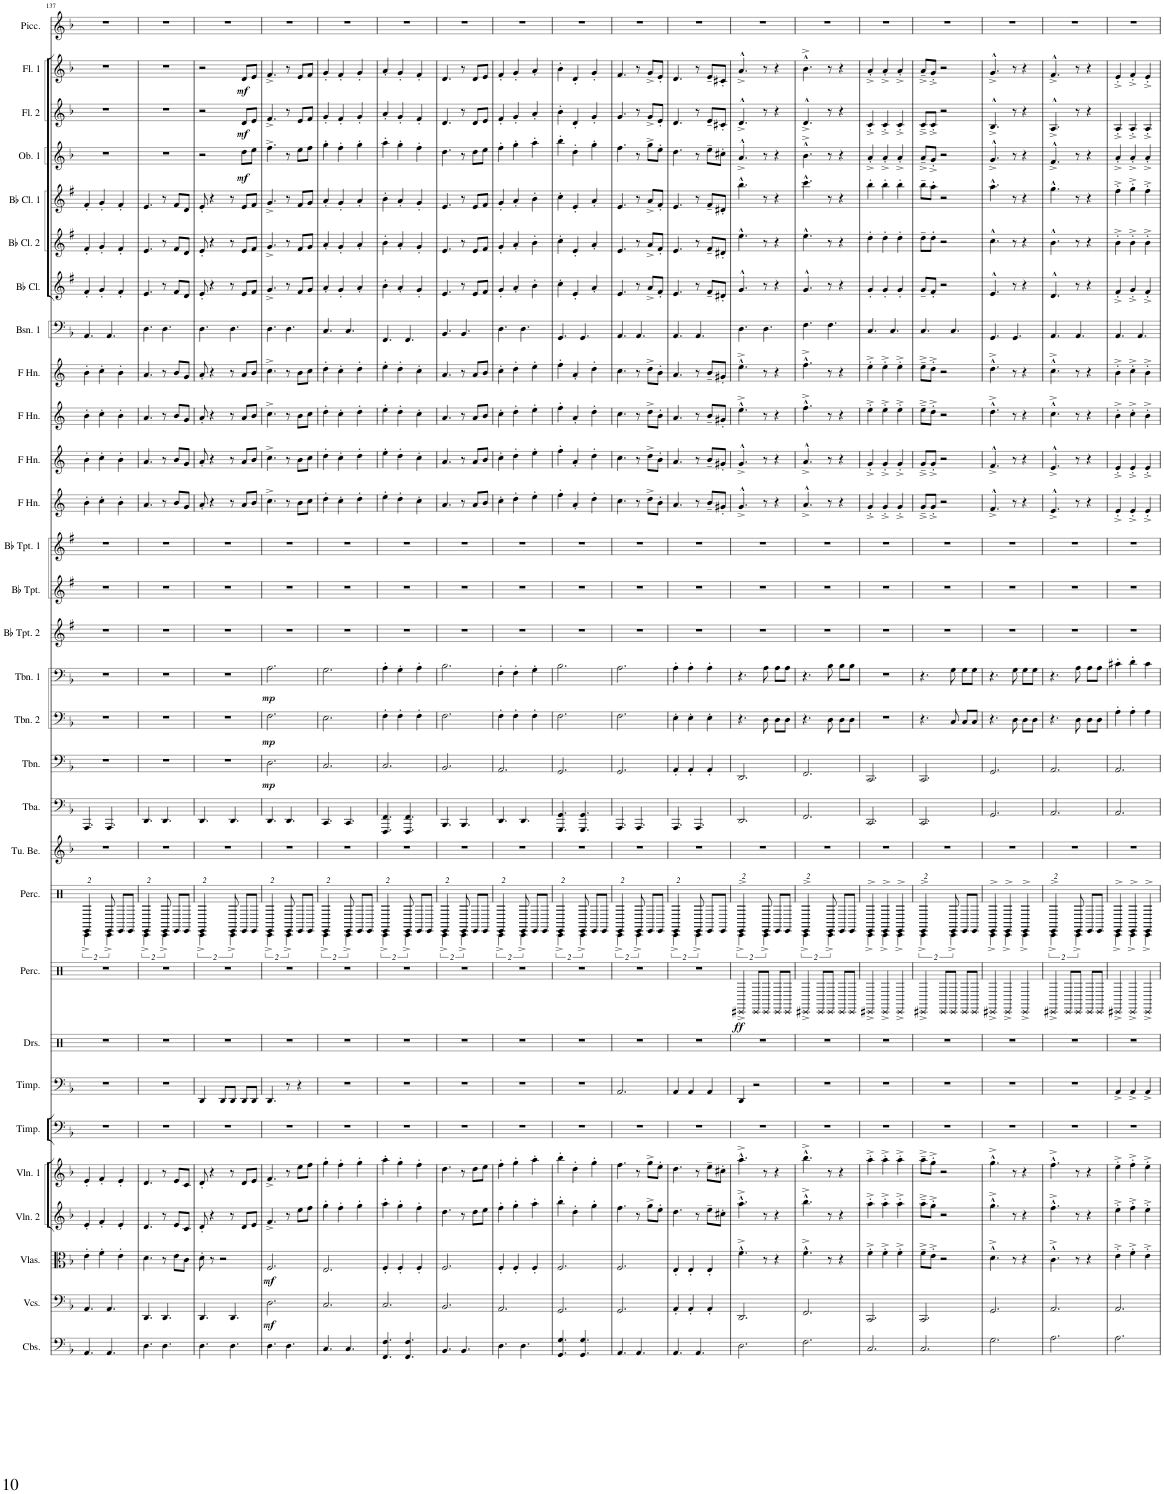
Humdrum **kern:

**kern	**kern	**dynam	**kern	**dynam	**kern	**kern	**kern	**kern	**kern	**kern	**dynam	**kern	**kern	**kern	**kern	**dynam	**kern	**dynam	**kern	**dynam	**kern	**kern	**kern	**kern	**kern	**kern	**kern	**kern	**kern	**kern	**kern	**kern	**dynam	**kern	**dynam	**kern	**dynam	**kern
*part30	*part29	*part29	*part28	*part28	*part27	*part26	*part25	*part24	*part23	*part22	*part22	*part21	*part20	*part19	*part18	*part18	*part17	*part17	*part16	*part16	*part15	*part14	*part13	*part12	*part11	*part10	*part9	*part8	*part7	*part6	*part5	*part4	*part4	*part3	*part3	*part2	*part2	*part1
*staff30	*staff29	*staff29	*staff28	*staff28	*staff27	*staff26	*staff25	*staff24	*staff23	*staff22	*staff22	*staff21	*staff20	*staff19	*staff18	*staff18	*staff17	*staff17	*staff16	*staff16	*staff15	*staff14	*staff13	*staff12	*staff11	*staff10	*staff9	*staff8	*staff7	*staff6	*staff5	*staff4	*staff4	*staff3	*staff3	*staff2	*staff2	*staff1
*I"Contrabasses	*I"Violoncellos	*	*I"Violas	*	*I"Violin 2	*I"Violin 1	*I"Timpani	*I"Timpani	*I"Drumset	*I"Percussion	*	*I"Percussion	*I"Tubular Bells	*I"Tuba	*I"Trombone	*	*I"Trombone 2	*	*I"Trombone 1	*	*I"Bb Trumpet 2	*I"Bb Trumpet	*I"Bb Trumpet 1	*I"Horn in F	*I"Horn in F	*I"Horn in F	*I"Horn in F	*I"Bassoon 1	*I"Bb Clarinet	*I"Bb Clarinet 2	*I"Bb Clarinet 1	*I"Oboe 1	*	*I"Flute 2	*	*I"Flute 1	*	*I"Piccolo
*I'Cbs.	*I'Vcs.	*	*I'Vlas.	*	*I'Vln. 2	*I'Vln. 1	*I'Timp.	*I'Timp.	*I'Drs.	*I'Perc.	*	*I'Perc.	*I'Tu. Be.	*I'Tba.	*I'Tbn.	*	*I'Tbn. 2	*	*I'Tbn. 1	*	*I'Bb Tpt. 2	*I'Bb Tpt.	*I'Bb Tpt. 1	*	*	*	*	*I'Bsn. 1	*I'Bb Cl.	*I'Bb Cl. 2	*I'Bb Cl. 1	*I'Ob. 1	*	*I'Fl. 2	*	*I'Fl. 1	*	*I'Picc.
!!LO:PB:g=z
*clefF4	*clefF4	*	*clefC3	*	*clefG2	*clefG2	*clefF4	*clefF4	*clefX	*clefX	*	*clefX	*clefG2	*clefF4	*clefF4	*	*clefF4	*	*clefF4	*	*clefG2	*clefG2	*clefG2	*clefG2	*clefG2	*clefG2	*clefG2	*clefF4	*clefG2	*clefG2	*clefG2	*clefG2	*	*clefG2	*	*clefG2	*	*clefG2
*Trd7c12	*	*	*	*	*	*	*	*	*	*	*	*	*	*	*	*	*	*	*	*	*Trd1c2	*Trd1c2	*Trd1c2	*Trd4c7	*Trd4c7	*Trd4c7	*Trd4c7	*Trd5c9	*Trd1c2	*Trd1c2	*Trd1c2	*	*	*	*	*	*	*Trd-7c-12
*k[b-]	*k[b-]	*	*k[b-]	*	*k[b-]	*k[b-]	*k[b-]	*k[b-]	*k[]	*k[]	*	*k[]	*k[b-]	*k[b-]	*k[b-]	*	*k[b-]	*	*k[b-]	*	*k[f#]	*k[f#]	*k[f#]	*k[]	*k[]	*k[]	*k[]	*k[b-]	*k[f#]	*k[f#]	*k[f#]	*k[b-]	*	*k[b-]	*	*k[b-]	*	*k[b-]
*M3/4	*M3/4	*	*M3/4	*	*M3/4	*M3/4	*M3/4	*M3/4	*M3/4	*M3/4	*	*M3/4	*M3/4	*M3/4	*M3/4	*	*M3/4	*	*M3/4	*	*M3/4	*M3/4	*M3/4	*M3/4	*M3/4	*M3/4	*M3/4	*M3/4	*M3/4	*M3/4	*M3/4	*M3/4	*	*M3/4	*	*M3/4	*	*M3/4
=137	=137	=137	=137	=137	=137	=137	=137	=137	=137	=137	=137	=137	=137	=137	=137	=137	=137	=137	=137	=137	=137	=137	=137	=137	=137	=137	=137	=137	=137	=137	=137	=137	=137	=137	=137	=137	=137	=137
*	*	*	*	*	*	*	*	*	*	*	*	*^	*	*	*	*	*	*	*	*	*	*	*	*	*	*	*	*	*	*	*	*	*	*	*	*	*	*
4.AA/	4.AA/	.	4e'\	.	4e'/	4e'/	2.r	2.r	2.r	2.r	.	8%3EE/	8%3CC^\	2.r	4.AAA/	2.r	.	2.r	.	2.r	.	2.r	2.r	2.r	4b'\	4b'\	4b'\	4b'\	4.AA/	4f#'/	4f#'/	4f#'/	2.r	.	2.r	.	2.r	.	2.r
.	.	.	4f'\	.	4f'/	4f'/	.	.	.	.	.	.	.	.	.	.	.	.	.	.	.	.	.	.	4cc'\	4cc'\	4cc'\	4cc'\	.	4g'/	4g'/	4g'/	.	.	.	.	.	.	.
4.AA/	4.AA/	.	.	.	.	.	.	.	.	.	.	8EE/	8%3CC^\	.	4.AAA/	.	.	.	.	.	.	.	.	.	.	.	.	.	4.AA/	.	.	.	.	.	.	.	.	.	.
.	.	.	4e'\	.	4e'/	4e'/	.	.	.	.	.	8EE/L	.	.	.	.	.	.	.	.	.	.	.	.	4b'\	4b'\	4b'\	4b'\	.	4f#'/	4f#'/	4f#'/	.	.	.	.	.	.	.
.	.	.	.	.	.	.	.	.	.	.	.	8EE/J	.	.	.	.	.	.	.	.	.	.	.	.	.	.	.	.	.	.	.	.	.	.	.	.	.	.	.
=138	=138	=138	=138	=138	=138	=138	=138	=138	=138	=138	=138	=138	=138	=138	=138	=138	=138	=138	=138	=138	=138	=138	=138	=138	=138	=138	=138	=138	=138	=138	=138	=138	=138	=138	=138	=138	=138	=138	=138
4.D\	4.DD/	.	4.d\	.	4.d/	4.d/	2.r	2.r	2.r	2.r	.	8%3EE/	8%3CC^\	2.r	4.DD/	2.r	.	2.r	.	2.r	.	2.r	2.r	2.r	4.a/	4.a/	4.a/	4.a/	4.D\	4.e/	4.e/	4.e/	2.r	.	2.r	.	2.r	.	2.r
4.D\	4.DD/	.	8r	.	8r	8r	.	.	.	.	.	8EE/	8%3CC^\	.	4.DD/	.	.	.	.	.	.	.	.	.	8r	8r	8r	8r	4.D\	8r	8r	8r	.	.	.	.	.	.	.
.	.	.	8e\L	.	8e/L	8e/L	.	.	.	.	.	8EE/L	.	.	.	.	.	.	.	.	.	.	.	.	8b/L	8b/L	8b/L	8b/L	.	8f#/L	8f#/L	8f#/L	.	.	.	.	.	.	.
.	.	.	8c\J	.	8c/J	8c/J	.	.	.	.	.	8EE/J	.	.	.	.	.	.	.	.	.	.	.	.	8g/J	8g/J	8g/J	8g/J	.	8d/J	8d/J	8d/J	.	.	.	.	.	.	.
=139	=139	=139	=139	=139	=139	=139	=139	=139	=139	=139	=139	=139	=139	=139	=139	=139	=139	=139	=139	=139	=139	=139	=139	=139	=139	=139	=139	=139	=139	=139	=139	=139	=139	=139	=139	=139	=139	=139	=139
4.D\	4.DD/	.	8d'\	.	8d'/	8d'/	2.r	4DD/	2.r	2.r	.	8%3EE/	8%3CC^\	2.r	4.DD/	2.r	.	2.r	.	2.r	.	2.r	2.r	2.r	8a'/	8a'/	8a'/	8a'/	4.D\	8e'/	8e'/	8e'/	2r	.	2r	.	2r	.	2.r
.	.	.	8r	.	4r	4r	.	.	.	.	.	.	.	.	.	.	.	.	.	.	.	.	.	.	4r	4r	4r	4r	.	4r	4r	4r	.	.	.	.	.	.	.
.	.	.	2r	.	.	.	.	8DD/L	.	.	.	.	.	.	.	.	.	.	.	.	.	.	.	.	.	.	.	.	.	.	.	.	.	.	.	.	.	.	.
4.D\	4.DD/	.	.	.	8r	8r	.	8DD/J	.	.	.	8EE/	8%3CC^\	.	4.DD/	.	.	.	.	.	.	.	.	.	8r	8r	8r	8r	4.D\	8r	8r	8r	.	.	.	.	.	.	.
!	!	!	!	!	!	!	!	!	!	!	!	!	!	!	!	!	!	!	!	!	!	!	!	!	!	!	!	!	!	!	!	!	!	!LO:DY:b	!	!LO:DY:b	!	!LO:DY:b	!
.	.	.	.	.	8d/L	8d/L	.	8DD/L	.	.	.	8EE/L	.	.	.	.	.	.	.	.	.	.	.	.	8a/L	8a/L	8a/L	8a/L	.	8e/L	8e/L	8e/L	8dd\L	mf	8d/L	mf	8d/L	mf	.
.	.	.	.	.	8e/J	8e/J	.	8DD/J	.	.	.	8EE/J	.	.	.	.	.	.	.	.	.	.	.	.	8b/J	8b/J	8b/J	8b/J	.	8f#/J	8f#/J	8f#/J	8ee\J	.	8e/J	.	8e/J	.	.
=140	=140	=140	=140	=140	=140	=140	=140	=140	=140	=140	=140	=140	=140	=140	=140	=140	=140	=140	=140	=140	=140	=140	=140	=140	=140	=140	=140	=140	=140	=140	=140	=140	=140	=140	=140	=140	=140	=140	=140
!	!	!LO:DY:b	!	!LO:DY:b	!	!	!	!	!	!	!	!	!	!	!	!	!LO:DY:b	!	!LO:DY:b	!	!LO:DY:b	!	!	!	!	!	!	!	!	!	!	!	!	!	!	!	!	!	!
4.D\	2.D\	mf	2.F/	mf	4.f^/	4.f^/	2.r	4.DD/	2.r	2.r	.	8%3EE/	8%3CC^\	2.r	4.DD/	2.D\	mp	2.F\	mp	2.A\	mp	2.r	2.r	2.r	4.cc^\	4.cc^\	4.cc^\	4.cc^\	4.D\	4.g^/	4.g^/	4.g^/	4.ff^\	.	4.f^/	.	4.f^/	.	2.r
4.D\	.	.	.	.	8r	8r	.	8r	.	.	.	8EE/	8%3CC^\	.	4.DD/	.	.	.	.	.	.	.	.	.	8r	8r	8r	8r	4.D\	8r	8r	8r	8r	.	8r	.	8r	.	.
.	.	.	.	.	8ee\L	8ee\L	.	4r	.	.	.	8EE/L	.	.	.	.	.	.	.	.	.	.	.	.	8b\L	8b\L	8b\L	8b\L	.	8f#/L	8f#/L	8f#/L	8ee\L	.	8e/L	.	8e/L	.	.
.	.	.	.	.	8ff\J	8ff\J	.	.	.	.	.	8EE/J	.	.	.	.	.	.	.	.	.	.	.	.	8cc\J	8cc\J	8cc\J	8cc\J	.	8g/J	8g/J	8g/J	8ff\J	.	8f/J	.	8f/J	.	.
=141	=141	=141	=141	=141	=141	=141	=141	=141	=141	=141	=141	=141	=141	=141	=141	=141	=141	=141	=141	=141	=141	=141	=141	=141	=141	=141	=141	=141	=141	=141	=141	=141	=141	=141	=141	=141	=141	=141	=141
4.C/	2.C/	.	2.E/	.	4gg'\	4gg'\	2.r	2.r	2.r	2.r	.	8%3EE/	8%3CC^\	2.r	4.CC/	2.C/	.	2.E\	.	2.G\	.	2.r	2.r	2.r	4dd'\	4dd'\	4dd'\	4dd'\	4.C/	4a'/	4a'/	4a'/	4gg'\	.	4g'/	.	4g'/	.	2.r
.	.	.	.	.	4ff'\	4ff'\	.	.	.	.	.	.	.	.	.	.	.	.	.	.	.	.	.	.	4cc'\	4cc'\	4cc'\	4cc'\	.	4g'/	4g'/	4g'/	4ff'\	.	4f'/	.	4f'/	.	.
4.C/	.	.	.	.	.	.	.	.	.	.	.	8EE/	8%3CC^\	.	4.CC/	.	.	.	.	.	.	.	.	.	.	.	.	.	4.C/	.	.	.	.	.	.	.	.	.	.
.	.	.	.	.	4gg'\	4gg'\	.	.	.	.	.	8EE/L	.	.	.	.	.	.	.	.	.	.	.	.	4dd'\	4dd'\	4dd'\	4dd'\	.	4a'/	4a'/	4a'/	4gg'\	.	4g'/	.	4g'/	.	.
.	.	.	.	.	.	.	.	.	.	.	.	8EE/J	.	.	.	.	.	.	.	.	.	.	.	.	.	.	.	.	.	.	.	.	.	.	.	.	.	.	.
=142	=142	=142	=142	=142	=142	=142	=142	=142	=142	=142	=142	=142	=142	=142	=142	=142	=142	=142	=142	=142	=142	=142	=142	=142	=142	=142	=142	=142	=142	=142	=142	=142	=142	=142	=142	=142	=142	=142	=142
4.FF/ 4.F/	2.C/	.	4F'/	.	4aa'\	4aa'\	2.r	2.r	2.r	2.r	.	8%3EE/	8%3CC^\	2.r	4.FFF/ 4.FF/	2.C/	.	4F'\	.	4A'\	.	2.r	2.r	2.r	4ee'\	4ee'\	4ee'\	4ee'\	4.FF/	4b'\	4b'\	4b'\	4aa'\	.	4a'/	.	4a'/	.	2.r
.	.	.	4F'/	.	4gg'\	4gg'\	.	.	.	.	.	.	.	.	.	.	.	4F'\	.	4G'\	.	.	.	.	4dd'\	4dd'\	4dd'\	4dd'\	.	4a'/	4a'/	4a'/	4gg'\	.	4g'/	.	4g'/	.	.
4.FF/ 4.F/	.	.	.	.	.	.	.	.	.	.	.	8EE/	8%3CC^\	.	4.FFF/ 4.FF/	.	.	.	.	.	.	.	.	.	.	.	.	.	4.FF/	.	.	.	.	.	.	.	.	.	.
.	.	.	4F'/	.	4ff'\	4ff'\	.	.	.	.	.	8EE/L	.	.	.	.	.	4F'\	.	4A'\	.	.	.	.	4cc'\	4cc'\	4cc'\	4cc'\	.	4g'/	4g'/	4g'/	4ff'\	.	4f'/	.	4f'/	.	.
.	.	.	.	.	.	.	.	.	.	.	.	8EE/J	.	.	.	.	.	.	.	.	.	.	.	.	.	.	.	.	.	.	.	.	.	.	.	.	.	.	.
=143	=143	=143	=143	=143	=143	=143	=143	=143	=143	=143	=143	=143	=143	=143	=143	=143	=143	=143	=143	=143	=143	=143	=143	=143	=143	=143	=143	=143	=143	=143	=143	=143	=143	=143	=143	=143	=143	=143	=143
4.BB-/	2.BB-/	.	2.F/	.	4.dd\	4.dd\	2.r	2.r	2.r	2.r	.	8%3EE/	8%3CC^\	2.r	4.BBB-/	2.BB-/	.	2.F\	.	2.B-\	.	2.r	2.r	2.r	4.a/	4.a/	4.a/	4.a/	4.BB-/	4.e/	4.e/	4.e/	4.dd\	.	4.d/	.	4.d/	.	2.r
4.BB-/	.	.	.	.	8r	8r	.	.	.	.	.	8EE/	8%3CC^\	.	4.BBB-/	.	.	.	.	.	.	.	.	.	8r	8r	8r	8r	4.BB-/	8r	8r	8r	8r	.	8r	.	8r	.	.
.	.	.	.	.	8dd\L	8dd\L	.	.	.	.	.	8EE/L	.	.	.	.	.	.	.	.	.	.	.	.	8a/L	8a/L	8a/L	8a/L	.	8e/L	8e/L	8e/L	8dd\L	.	8d/L	.	8d/L	.	.
.	.	.	.	.	8ee\J	8ee\J	.	.	.	.	.	8EE/J	.	.	.	.	.	.	.	.	.	.	.	.	8b/J	8b/J	8b/J	8b/J	.	8f#/J	8f#/J	8f#/J	8ee\J	.	8e/J	.	8e/J	.	.
=144	=144	=144	=144	=144	=144	=144	=144	=144	=144	=144	=144	=144	=144	=144	=144	=144	=144	=144	=144	=144	=144	=144	=144	=144	=144	=144	=144	=144	=144	=144	=144	=144	=144	=144	=144	=144	=144	=144	=144
4.D\	2.AA/	.	4F'/	.	4ff'\	4ff'\	2.r	2.r	2.r	2.r	.	8%3EE/	8%3CC^\	2.r	4.DD/	2.AA/	.	4F'\	.	4F'\	.	2.r	2.r	2.r	4cc'\	4cc'\	4cc'\	4cc'\	4.D\	4g'/	4g'/	4g'/	4ff'\	.	4f'/	.	4f'/	.	2.r
.	.	.	4F'/	.	4gg'\	4gg'\	.	.	.	.	.	.	.	.	.	.	.	4F'\	.	4F'\	.	.	.	.	4dd'\	4dd'\	4dd'\	4dd'\	.	4a'/	4a'/	4a'/	4gg'\	.	4g'/	.	4g'/	.	.
4.D\	.	.	.	.	.	.	.	.	.	.	.	8EE/	8%3CC^\	.	4.DD/	.	.	.	.	.	.	.	.	.	.	.	.	.	4.D\	.	.	.	.	.	.	.	.	.	.
.	.	.	4F'/	.	4aa'\	4aa'\	.	.	.	.	.	8EE/L	.	.	.	.	.	4F'\	.	4G'\	.	.	.	.	4ee'\	4ee'\	4ee'\	4ee'\	.	4b'\	4b'\	4b'\	4aa'\	.	4a'/	.	4a'/	.	.
.	.	.	.	.	.	.	.	.	.	.	.	8EE/J	.	.	.	.	.	.	.	.	.	.	.	.	.	.	.	.	.	.	.	.	.	.	.	.	.	.	.
=145	=145	=145	=145	=145	=145	=145	=145	=145	=145	=145	=145	=145	=145	=145	=145	=145	=145	=145	=145	=145	=145	=145	=145	=145	=145	=145	=145	=145	=145	=145	=145	=145	=145	=145	=145	=145	=145	=145	=145
4.GG/ 4.G/	2.GG/	.	2.F/	.	4bb-'\	4bb-'\	2.r	2.r	2.r	2.r	.	8%3EE/	8%3CC^\	2.r	4.GGG/ 4.GG/	2.GG/	.	2.F\	.	2.B-\	.	2.r	2.r	2.r	4ff'\	4ff'\	4ff'\	4ff'\	4.GG/	4cc'\	4cc'\	4cc'\	4bb-'\	.	4b-'\	.	4b-'\	.	2.r
.	.	.	.	.	4dd'\	4dd'\	.	.	.	.	.	.	.	.	.	.	.	.	.	.	.	.	.	.	4a'/	4a'/	4a'/	4a'/	.	4e'/	4e'/	4e'/	4dd'\	.	4d'/	.	4d'/	.	.
4.GG/ 4.G/	.	.	.	.	.	.	.	.	.	.	.	8EE/	8%3CC^\	.	4.GGG/ 4.GG/	.	.	.	.	.	.	.	.	.	.	.	.	.	4.GG/	.	.	.	.	.	.	.	.	.	.
.	.	.	.	.	4gg'\	4gg'\	.	.	.	.	.	8EE/L	.	.	.	.	.	.	.	.	.	.	.	.	4dd'\	4dd'\	4dd'\	4dd'\	.	4a'/	4a'/	4a'/	4gg'\	.	4g'/	.	4g'/	.	.
.	.	.	.	.	.	.	.	.	.	.	.	8EE/J	.	.	.	.	.	.	.	.	.	.	.	.	.	.	.	.	.	.	.	.	.	.	.	.	.	.	.
=146	=146	=146	=146	=146	=146	=146	=146	=146	=146	=146	=146	=146	=146	=146	=146	=146	=146	=146	=146	=146	=146	=146	=146	=146	=146	=146	=146	=146	=146	=146	=146	=146	=146	=146	=146	=146	=146	=146	=146
4.AA/	2.GG/	.	2.F/	.	4.ff\	4.ff\	2.r	2.AA/	2.r	2.r	.	8%3EE/	8%3CC^\	2.r	4.AAA/	2.GG/	.	2.F\	.	2.A\	.	2.r	2.r	2.r	4.cc\	4.cc\	4.cc\	4.cc\	4.AA/	4.e/	4.e/	4.e/	4.ff\	.	4.g/	.	4.f/	.	2.r
4.AA/	.	.	.	.	8r	8r	.	.	.	.	.	8EE/	8%3CC^\	.	4.AAA/	.	.	.	.	.	.	.	.	.	8r	8r	8r	8r	4.AA/	8r	8r	8r	8r	.	8r	.	8r	.	.
.	.	.	.	.	8gg^\L	8gg^\L	.	.	.	.	.	8EE/L	.	.	.	.	.	.	.	.	.	.	.	.	8dd^\L	8dd^\L	8dd^\L	8dd^\L	.	8a^/L	8a^/L	8a^/L	8gg^\L	.	8g^/L	.	8g^/L	.	.
.	.	.	.	.	8ee'\J	8ee'\J	.	.	.	.	.	8EE/J	.	.	.	.	.	.	.	.	.	.	.	.	8b'\J	8b'\J	8b'\J	8b'\J	.	8f#'/J	8f#'/J	8f#'/J	8ee'\J	.	8e'/J	.	8e'/J	.	.
=147	=147	=147	=147	=147	=147	=147	=147	=147	=147	=147	=147	=147	=147	=147	=147	=147	=147	=147	=147	=147	=147	=147	=147	=147	=147	=147	=147	=147	=147	=147	=147	=147	=147	=147	=147	=147	=147	=147	=147
4.AA/	4AA'/	.	4E'/	.	4.dd\	4.dd\	2.r	4AA/	2.r	2.r	.	8%3EE/	8%3CC^\	2.r	4.AAA/	4AA'/	.	4E'\	.	4A'\	.	2.r	2.r	2.r	4.a/	4.a/	4.a/	4.a/	4.AA/	4.e/	4.e/	4.e/	4.dd\	.	4.d/	.	4.d/	.	2.r
.	4AA'/	.	4E'/	.	.	.	.	4AA/	.	.	.	.	.	.	.	4AA'/	.	4E'\	.	4A'\	.	.	.	.	.	.	.	.	.	.	.	.	.	.	.	.	.	.	.
4.AA/	.	.	.	.	8r	8r	.	.	.	.	.	8EE/	8%3CC^\	.	4.AAA/	.	.	.	.	.	.	.	.	.	8r	8r	8r	8r	4.AA/	8r	8r	8r	8r	.	8r	.	8r	.	.
.	4AA'/	.	4E'/	.	8ee~\L	8ee~\L	.	4AA/	.	.	.	8EE/L	.	.	.	4AA'/	.	4E'\	.	4A'\	.	.	.	.	8b~/L	8b~/L	8b~/L	8b~/L	.	8f#~/L	8f#~/L	8f#~/L	8ee~\L	.	8e~/L	.	8e~/L	.	.
.	.	.	.	.	8cc#X'\J	8cc#X'\J	.	.	.	.	.	8EE/J	.	.	.	.	.	.	.	.	.	.	.	.	8g#X'/J	8g#X'/J	8g#X'/J	8g#X'/J	.	8d#X'/J	8d#X'/J	8d#X'/J	8cc#X'\J	.	8c#X'/J	.	8c#X'/J	.	.
=148	=148	=148	=148	=148	=148	=148	=148	=148	=148	=148	=148	=148	=148	=148	=148	=148	=148	=148	=148	=148	=148	=148	=148	=148	=148	=148	=148	=148	=148	=148	=148	=148	=148	=148	=148	=148	=148	=148	=148
!	!	!	!	!	!	!	!	!	!	!	!LO:DY:b	!	!	!	!	!	!	!	!	!	!	!	!	!	!	!	!	!	!	!	!	!	!	!	!	!	!	!	!
2.D\	2.DD/	.	4.f^^^\	.	4.aa^^^\	4.aa^^^\	2.r	4DD/	2.r	4CC#X^/	ff	8%3EE^/	8%3CC^\	2.r	2.DD/	2.DD/	.	4.r	.	4.r	.	2.r	2.r	2.r	4.g^^^/	4.g^^^/	4.ee^^^\	4.ee^^^\	4.D\	4.g^^/	4.ee^^\	4.bb^^\	4.a^^^/	.	4.d^^^/	.	4.a^^^/	.	2.r
.	.	.	.	.	.	.	.	2r	.	8CC/L	.	.	.	.	.	.	.	.	.	.	.	.	.	.	.	.	.	.	.	.	.	.	.	.	.	.	.	.	.
.	.	.	8r	.	8r	8r	.	.	.	8CC/J	.	8EE/	8%3CC^\	.	.	.	.	8D\	.	8A\	.	.	.	.	8r	8r	8r	8r	4.D\	8r	8r	8r	8r	.	8r	.	8r	.	.
.	.	.	4r	.	4r	4r	.	.	.	8CC/L	.	8EE/L	.	.	.	.	.	8D\L	.	8A\L	.	.	.	.	4r	4r	4r	4r	.	4r	4r	4r	4r	.	4r	.	4r	.	.
.	.	.	.	.	.	.	.	.	.	8CC/J	.	8EE/J	.	.	.	.	.	8D\J	.	8A\J	.	.	.	.	.	.	.	.	.	.	.	.	.	.	.	.	.	.	.
=149	=149	=149	=149	=149	=149	=149	=149	=149	=149	=149	=149	=149	=149	=149	=149	=149	=149	=149	=149	=149	=149	=149	=149	=149	=149	=149	=149	=149	=149	=149	=149	=149	=149	=149	=149	=149	=149	=149	=149
2.F\	2.FF/	.	4.f^^^\	.	4.bb-^^^\	4.bb-^^^\	2.r	2.r	2.r	4CC#X^/	.	8%3EE^/	8%3CC^\	2.r	2.FF/	2.FF/	.	4.r	.	4.r	.	2.r	2.r	2.r	4.a^^^/	4.a^^^/	4.ff^^^\	4.ff^^^\	4.F\	4.g^^/	4.ee^^\	4.ccc^^\	4.b-^^^\	.	4.d^^^/	.	4.b-^^^\	.	2.r
.	.	.	.	.	.	.	.	.	.	8CC/L	.	.	.	.	.	.	.	.	.	.	.	.	.	.	.	.	.	.	.	.	.	.	.	.	.	.	.	.	.
.	.	.	8r	.	8r	8r	.	.	.	8CC/J	.	8EE/	8%3CC^\	.	.	.	.	8D\	.	8B-\	.	.	.	.	8r	8r	8r	8r	4.F\	8r	8r	8r	8r	.	8r	.	8r	.	.
.	.	.	4r	.	4r	4r	.	.	.	8CC/L	.	8EE/L	.	.	.	.	.	8D\L	.	8B-\L	.	.	.	.	4r	4r	4r	4r	.	4r	4r	4r	4r	.	4r	.	4r	.	.
.	.	.	.	.	.	.	.	.	.	8CC/J	.	8EE/J	.	.	.	.	.	8D\J	.	8B-\J	.	.	.	.	.	.	.	.	.	.	.	.	.	.	.	.	.	.	.
=150	=150	=150	=150	=150	=150	=150	=150	=150	=150	=150	=150	=150	=150	=150	=150	=150	=150	=150	=150	=150	=150	=150	=150	=150	=150	=150	=150	=150	=150	=150	=150	=150	=150	=150	=150	=150	=150	=150	=150
2.C/	2.CC/	.	4f'^\	.	4aa'^\	4aa'^\	2.r	2.r	2.r	4CC#X^/	.	4EE^/	4CC^\	2.r	2.CC/	2.CC/	.	2.r	.	2.r	.	2.r	2.r	2.r	4g'^/	4g'^/	4ee'^\	4ee'^\	4.C/	4g'/	4dd'\	4bb'\	4a'^/	.	4c'^/	.	4a'^/	.	2.r
.	.	.	4f'^\	.	4aa'^\	4aa'^\	.	.	.	4CC^/	.	4EE^/	4CC^\	.	.	.	.	.	.	.	.	.	.	.	4g'^/	4g'^/	4ee'^\	4ee'^\	.	4g'/	4dd'\	4bb'\	4a'^/	.	4c'^/	.	4a'^/	.	.
.	.	.	.	.	.	.	.	.	.	.	.	.	.	.	.	.	.	.	.	.	.	.	.	.	.	.	.	.	4.C/	.	.	.	.	.	.	.	.	.	.
.	.	.	4f'^\	.	4aa'^\	4aa'^\	.	.	.	4CC^/	.	4EE^/	4CC^\	.	.	.	.	.	.	.	.	.	.	.	4g'^/	4g'^/	4ee'^\	4ee'^\	.	4g'/	4dd'\	4bb'\	4a'^/	.	4c'^/	.	4a'^/	.	.
=151	=151	=151	=151	=151	=151	=151	=151	=151	=151	=151	=151	=151	=151	=151	=151	=151	=151	=151	=151	=151	=151	=151	=151	=151	=151	=151	=151	=151	=151	=151	=151	=151	=151	=151	=151	=151	=151	=151	=151
2.C/	2.CC/	.	8f~^\L	.	8aa~^\L	8aa~^\L	2.r	2.r	2.r	4CC#X^/	.	8%3EE^/	8%3CC^\	2.r	2.CC/	2.CC/	.	4.r	.	4.r	.	2.r	2.r	2.r	8g~^/L	8g~^/L	8ee~^\L	8ee~^\L	4.C/	8g~/L	8dd~\L	8bb~\L	8a~^/L	.	8c~^/L	.	8a~^/L	.	2.r
.	.	.	8e'^\J	.	8gg'^\J	8gg'^\J	.	.	.	.	.	.	.	.	.	.	.	.	.	.	.	.	.	.	8g'^/J	8g'^/J	8dd'^\J	8dd'^\J	.	8f#'/J	8dd'\J	8aa'\J	8g'^/J	.	8c'^/J	.	8g'^/J	.	.
.	.	.	2r	.	2r	2r	.	.	.	8CC/L	.	.	.	.	.	.	.	.	.	.	.	.	.	.	2r	2r	2r	2r	.	2r	2r	2r	2r	.	2r	.	2r	.	.
.	.	.	.	.	.	.	.	.	.	8CC/J	.	8EE/	8%3CC^\	.	.	.	.	8C/	.	8G\	.	.	.	.	.	.	.	.	4.C/	.	.	.	.	.	.	.	.	.	.
.	.	.	.	.	.	.	.	.	.	8CC/L	.	8EE/L	.	.	.	.	.	8C/L	.	8G\L	.	.	.	.	.	.	.	.	.	.	.	.	.	.	.	.	.	.	.
.	.	.	.	.	.	.	.	.	.	8CC/J	.	8EE/J	.	.	.	.	.	8C/J	.	8G\J	.	.	.	.	.	.	.	.	.	.	.	.	.	.	.	.	.	.	.
=152	=152	=152	=152	=152	=152	=152	=152	=152	=152	=152	=152	=152	=152	=152	=152	=152	=152	=152	=152	=152	=152	=152	=152	=152	=152	=152	=152	=152	=152	=152	=152	=152	=152	=152	=152	=152	=152	=152	=152
2.G\	2.GG/	.	4.d^^^\	.	4.gg^^^\	4.gg^^^\	2.r	2.r	2.r	4CC#X^/	.	4EE^/	4CC^\	2.r	2.GG/	2.GG/	.	4.r	.	4.r	.	2.r	2.r	2.r	4.f^^^/	4.f^^^/	4.dd^^^\	4.dd^^^\	4.GG/	4.e^^/	4.cc^^\	4.aa^^\	4.g^^^/	.	4.B-^^^/	.	4.g^^^/	.	2.r
.	.	.	.	.	.	.	.	.	.	4CC^/	.	4EE^/	4CC^\	.	.	.	.	.	.	.	.	.	.	.	.	.	.	.	.	.	.	.	.	.	.	.	.	.	.
.	.	.	8r	.	8r	8r	.	.	.	.	.	.	.	.	.	.	.	8D\	.	8G\	.	.	.	.	8r	8r	8r	8r	4.GG/	8r	8r	8r	8r	.	8r	.	8r	.	.
.	.	.	4r	.	4r	4r	.	.	.	4CC^/	.	4EE^/	4CC^\	.	.	.	.	8D\L	.	8G\L	.	.	.	.	4r	4r	4r	4r	.	4r	4r	4r	4r	.	4r	.	4r	.	.
.	.	.	.	.	.	.	.	.	.	.	.	.	.	.	.	.	.	8D\J	.	8G\J	.	.	.	.	.	.	.	.	.	.	.	.	.	.	.	.	.	.	.
=153	=153	=153	=153	=153	=153	=153	=153	=153	=153	=153	=153	=153	=153	=153	=153	=153	=153	=153	=153	=153	=153	=153	=153	=153	=153	=153	=153	=153	=153	=153	=153	=153	=153	=153	=153	=153	=153	=153	=153
2.A\	2.AA/	.	4.c^^^\	.	4.ff^^^\	4.ff^^^\	2.r	2.r	2.r	4CC#X^/	.	8%3EE^/	8%3CC^\	2.r	2.AA/	2.AA/	.	4.r	.	4.r	.	2.r	2.r	2.r	4.e^^^/	4.e^^^/	4.cc^^^\	4.cc^^^\	4.AA/	4.d^^/	4.b^^\	4.gg^^\	4.f^^^/	.	4.A^^^/	.	4.f^^^/	.	2.r
.	.	.	.	.	.	.	.	.	.	8CC/L	.	.	.	.	.	.	.	.	.	.	.	.	.	.	.	.	.	.	.	.	.	.	.	.	.	.	.	.	.
.	.	.	8r	.	8r	8r	.	.	.	8CC/J	.	8EE/	8%3CC^\	.	.	.	.	8D\	.	8A\	.	.	.	.	8r	8r	8r	8r	4.AA/	8r	8r	8r	8r	.	8r	.	8r	.	.
.	.	.	4r	.	4r	4r	.	.	.	8CC/L	.	8EE/L	.	.	.	.	.	8D\L	.	8A\L	.	.	.	.	4r	4r	4r	4r	.	4r	4r	4r	4r	.	4r	.	4r	.	.
.	.	.	.	.	.	.	.	.	.	8CC/J	.	8EE/J	.	.	.	.	.	8D\J	.	8A\J	.	.	.	.	.	.	.	.	.	.	.	.	.	.	.	.	.	.	.
=154	=154	=154	=154	=154	=154	=154	=154	=154	=154	=154	=154	=154	=154	=154	=154	=154	=154	=154	=154	=154	=154	=154	=154	=154	=154	=154	=154	=154	=154	=154	=154	=154	=154	=154	=154	=154	=154	=154	=154
2.A\	2.AA/	.	4e'^\	.	4ee'^\	4ee'^\	2.r	4AA^/	2.r	4CC#X^/	.	4EE^/	4CC^\	2.r	2.AA/	2.AA/	.	4A'\	.	4c#X'\	.	2.r	2.r	2.r	4e'^/	4e'^/	4b'^\	4b'^\	4.AA/	4f#'^/	4b'^\	4ff#'^\	4a'^/	.	4A'^/	.	4e'^/	.	2.r
.	.	.	4f'^\	.	4ff'^\	4ff'^\	.	4AA^/	.	4CC^/	.	4EE^/	4CC^\	.	.	.	.	4A'\	.	4d'\	.	.	.	.	4e'^/	4e'^/	4cc'^\	4cc'^\	.	4g'^/	4b'^\	4gg'^\	4a'^/	.	4A'^/	.	4f'^/	.	.
.	.	.	.	.	.	.	.	.	.	.	.	.	.	.	.	.	.	.	.	.	.	.	.	.	.	.	.	.	4.AA/	.	.	.	.	.	.	.	.	.	.
.	.	.	4e'^\	.	4ee'^\	4ee'^\	.	4AA^/	.	4CC^/	.	4EE^/	4CC^\	.	.	.	.	4A\	.	4c#\	.	.	.	.	4e'^/	4e'^/	4b'^\	4b'^\	.	4f#'^/	4b'^\	4ff#'^\	4a'^/	.	4A'^/	.	4e'^/	.	.
*	*	*	*	*	*	*	*	*	*	*	*	*v	*v	*	*	*	*	*	*	*	*	*	*	*	*	*	*	*	*	*	*	*	*	*	*	*	*	*	*
=	=	=	=	=	=	=	=	=	=	=	=	=	=	=	=	=	=	=	=	=	=	=	=	=	=	=	=	=	=	=	=	=	=	=	=	=	=	=
*-	*-	*-	*-	*-	*-	*-	*-	*-	*-	*-	*-	*-	*-	*-	*-	*-	*-	*-	*-	*-	*-	*-	*-	*-	*-	*-	*-	*-	*-	*-	*-	*-	*-	*-	*-	*-	*-	*-
